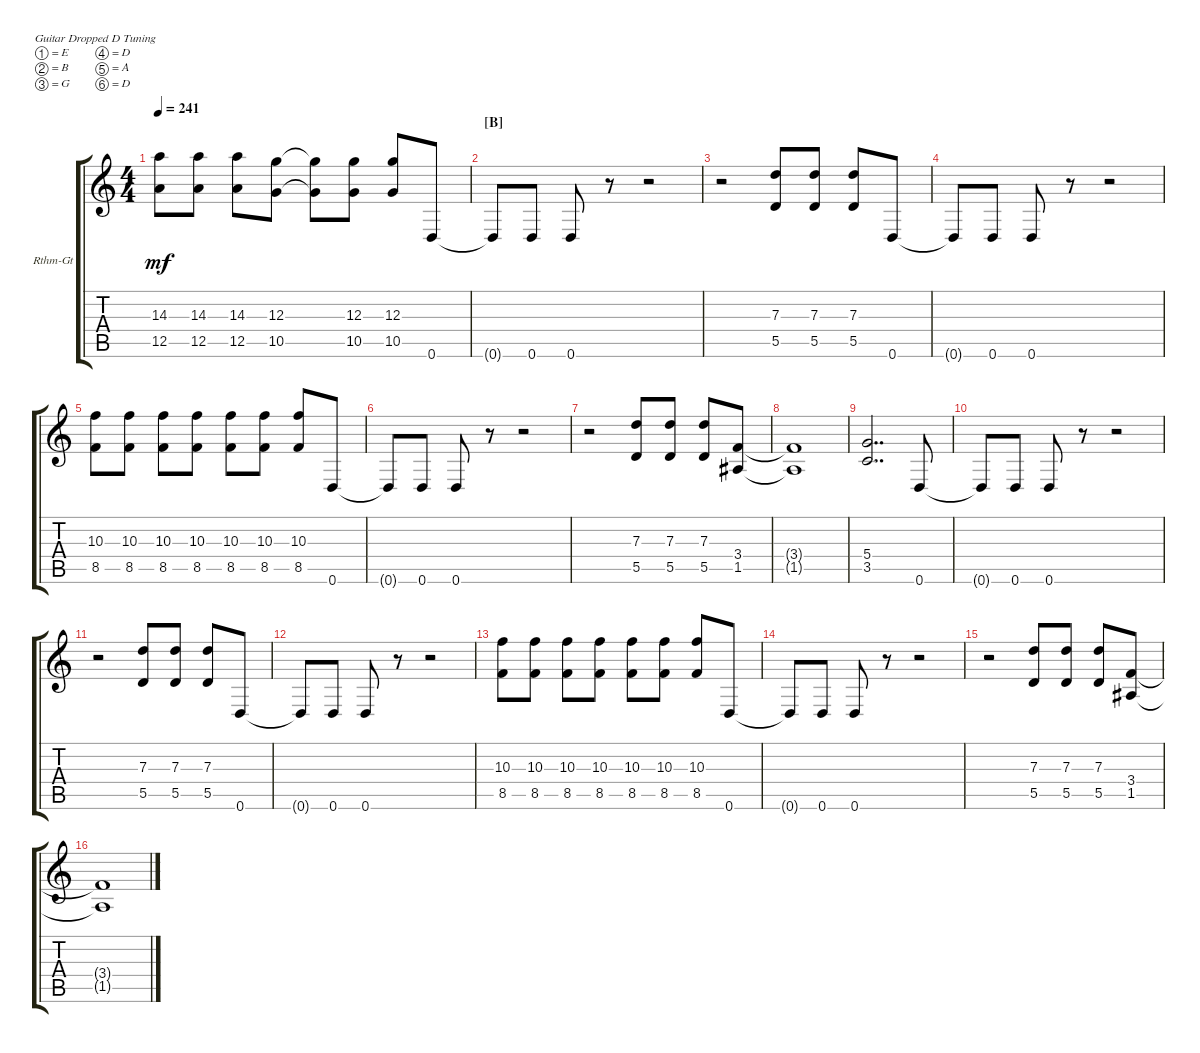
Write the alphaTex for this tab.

\defaultSystemsLayout 4
\bracketExtendMode groupsimilarinstruments
\firstSystemTrackNameOrientation horizontal
\otherSystemsTrackNameOrientation horizontal
\track ("Electric Guitar (Rhythm)" "Rthm-Gt") {instrument overdrivenguitar}
\staff {score tabs}
\tuning (E4 B3 G3 D3 A2 D2)
\ts (4 4)
\tempo 241
\clef g2
\ks c
(12.5{t} 14.3{t}).8{dy mf} (12.5 14.3).8 (12.5 14.3).8 (12.3 10.5).8 (10.5{t} 12.3{t}).8 (12.3 10.5).8 (10.5 12.3).8 0.6.8 |
\section ("B" "")
0.6{t}.8 0.6.8 0.6.8 r.8 r.2 |
r.2 (5.5 7.3).8 (7.3 5.5).8 (7.3 5.5).8 0.6.8 |
0.6{t}.8 0.6.8 0.6.8 r.8 r.2 |
(8.5 10.3).8 (8.5 10.3).8 (8.5 10.3).8 (8.5 10.3).8 (8.5 10.3).8 (8.5 10.3).8 (8.5 10.3).8 0.6.8 |
0.6{t}.8 0.6.8 0.6.8 r.8 r.2 |
r.2 (5.5 7.3).8 (7.3 5.5).8 (7.3 5.5).8 (1.5 3.4).8 |
(3.4{t} 1.5{t}).1 |
(3.5 5.4).2{dd} 0.6.8 |
0.6{t}.8 0.6.8 0.6.8 r.8 r.2 |
r.2 (5.5 7.3).8 (7.3 5.5).8 (7.3 5.5).8 0.6.8 |
0.6{t}.8 0.6.8 0.6.8 r.8 r.2 |
(8.5 10.3).8 (8.5 10.3).8 (8.5 10.3).8 (8.5 10.3).8 (8.5 10.3).8 (8.5 10.3).8 (8.5 10.3).8 0.6.8 |
0.6{t}.8 0.6.8 0.6.8 r.8 r.2 |
r.2 (5.5 7.3).8 (7.3 5.5).8 (7.3 5.5).8 (1.5 3.4).8 |
(3.4{t} 1.5{t}).1
